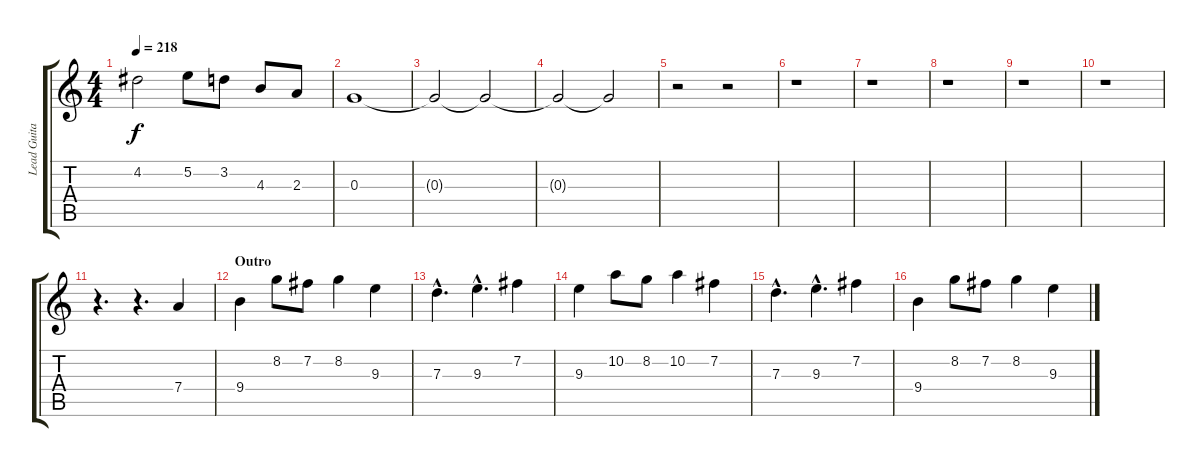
\track ("Lead Guitar 2" "Lead Guita") {instrument distortionguitar}
\staff {score tabs}
\tuning (E4 B3 G3 D3 A2 E2) {hide}
\ts (4 4)
\tempo 218
\clef g2
\ks c
4.2{t}.2{dy f} 5.2.8 3.2.8 4.3.8 2.3.8 |
0.3.1 |
0.3{t}.2{volume 12} 0.3{t}.2{volume 9} |
0.3{t}.2{volume 5} 0.3{t}.2{volume 0} |
r.2 r.2{volume 15} |
r.1 |
r.1 |
r.1 |
r.1 |
r.1 |
r.4{d} r.4{d} 7.4.4{volume 13 instrument overdrivenguitar} |
\section ("" "Outro")
9.4.4 8.2.8 7.2.8 8.2.4 9.3.4 |
7.3{hac}.4{d} 9.3{hac}.4{d} 7.2.4 |
9.3.4 10.2.8 8.2.8 10.2.4 7.2.4 |
7.3{hac}.4{d} 9.3{hac}.4{d} 7.2.4 |
9.4.4 8.2.8 7.2.8 8.2.4 9.3.4
